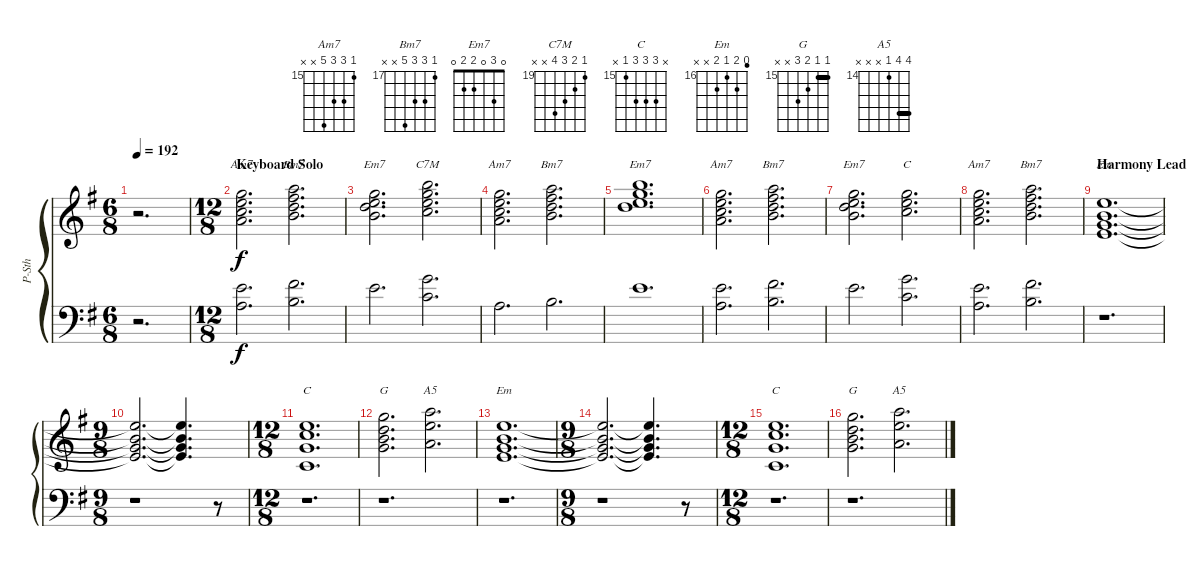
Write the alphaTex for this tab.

\defaultSystemsLayout 4
\bracketExtendMode groupsimilarinstruments
\otherSystemsTrackNameOrientation horizontal
\track ("Strings / Pad" "P-Sth") {multiBarRest instrument pad2warm}
\staff {score}
\tuning (E4 B3 G3 D3 A2 E2)
\chord ("Am7" 15 17 17 19 x x) {firstfret 15 showfingering false}
\chord ("Bm7" 17 19 19 21 x x) {firstfret 17 showfingering false}
\chord ("Em7" x x x x x x)
\chord ("C7M" 19 20 21 22 x x) {firstfret 19 showfingering false}
\chord ("Em7" 0 3 0 2 2 0) {showfingering false}
\chord ("C" 15 17 17 x x x) {firstfret 15 showfingering false}
\chord ("Em" 15 17 16 17 x x) {firstfret 16 showfingering false}
\chord ("C" x 17 17 17 15 x) {firstfret 15 showfingering false}
\chord ("G" 15 15 16 17 x x) {firstfret 15 showfingering false barre 15}
\chord ("A5" 17 17 14 x x x) {firstfret 14 showfingering false barre 17}
\ts (6 8)
\tempo 192
\clef g2
\ks g
r.2{d dy f} |
\ts (12 8)
\beaming (8 3 3 3 3)
\section ("" "Keyboard Solo")
(15.1{acc forcenatural} 17.2{acc forcenatural} 17.3{acc forcenatural} 19.4{acc forcenatural}).2{d ch "Am7"} (17.1{acc forcenatural} 19.2{acc #} 19.3{acc forcenatural} 21.4{acc forcenatural}).2{d ch "Bm7"} |
(29.4{acc forcenatural} 21.3{acc forcenatural} 15.2{acc forcenatural} 7.1{acc forcenatural}).2{d ch "Em7"} (22.4{acc forcenatural} 21.3{acc forcenatural} 20.2{acc forcenatural} 19.1{acc forcenatural}).2{d ch "C7M"} |
(15.1{acc forcenatural} 17.2{acc forcenatural} 17.3{acc forcenatural} 19.4{acc forcenatural}).2{d ch "Am7"} (17.1{acc forcenatural} 19.2{acc #} 19.3{acc forcenatural} 21.4{acc forcenatural}).2{d ch "Bm7"} |
(33.4{acc forcenatural} 24.3{acc forcenatural} 17.2{acc forcenatural} 10.1{acc forcenatural}).1{d ch "Em7"} |
(15.1{acc forcenatural} 17.2{acc forcenatural} 17.3{acc forcenatural} 19.4{acc forcenatural}).2{d ch "Am7"} (17.1{acc forcenatural} 19.2{acc #} 19.3{acc forcenatural} 21.4{acc forcenatural}).2{d ch "Bm7"} |
(29.4{acc forcenatural} 21.3{acc forcenatural} 15.2{acc forcenatural} 7.1{acc forcenatural}).2{d ch "Em7"} (17.3{acc forcenatural} 17.2{acc forcenatural} 15.1{acc forcenatural}).2{d ch "C"} |
(15.1{acc forcenatural} 17.2{acc forcenatural} 17.3{acc forcenatural} 19.4{acc forcenatural}).2{d ch "Am7"} (17.1{acc forcenatural} 19.2{acc #} 19.3{acc forcenatural} 21.4{acc forcenatural}).2{d ch "Bm7"} |
\section ("" "Harmony Lead")
(17.2{acc forcenatural} 16.3{acc forcenatural} 17.4{acc forcenatural} 0.1{acc forcenatural}).1{d ch "Em"} |
\ts (9 8)
\beaming (8 3 3 3 3)
(0.1{t acc forcenatural} 17.4{t acc forcenatural} 16.3{t acc forcenatural} 17.2{t acc forcenatural}).2{d} (0.1{t acc forcenatural} 17.4{t acc forcenatural} 16.3{t acc forcenatural} 17.2{t acc forcenatural}).4{d} |
\ts (12 8)
\beaming (8 3 3 3 3)
(17.2{acc forcenatural} 17.3{acc forcenatural} 17.4{acc forcenatural} 15.5{acc forcenatural}).1{d ch "C"} |
(17.4{acc forcenatural} 16.3{acc forcenatural} 15.2{acc forcenatural} 15.1{acc forcenatural}).2{d ch "G"} (14.3{acc forcenatural} 17.2{acc forcenatural} 17.1{acc forcenatural}).2{d ch "A5"} |
(17.2{acc forcenatural} 16.3{acc forcenatural} 17.4{acc forcenatural} 0.1{acc forcenatural}).1{d ch "Em"} |
\ts (9 8)
\beaming (8 3 3 3 3)
(0.1{t acc forcenatural} 17.4{t acc forcenatural} 16.3{t acc forcenatural} 17.2{t acc forcenatural}).2{d} (0.1{t acc forcenatural} 17.4{t acc forcenatural} 16.3{t acc forcenatural} 17.2{t acc forcenatural}).4{d} |
\ts (12 8)
\beaming (8 3 3 3 3)
(17.2{acc forcenatural} 17.3{acc forcenatural} 17.4{acc forcenatural} 15.5{acc forcenatural}).1{d ch "C"} |
(17.4{acc forcenatural} 16.3{acc forcenatural} 15.2{acc forcenatural} 15.1{acc forcenatural}).2{d ch "G"} (14.3{acc forcenatural} 17.2{acc forcenatural} 17.1{acc forcenatural}).2{d ch "A5"}
\staff {score}
\tuning (E4 B3 G3 D3 A2 E2)
\clef f4
\ottava regular
\simile none
\ks g
r.2{d dy ff} |
(0.1{acc forcenatural} 2.3{acc forcenatural}).2{d dy f} (2.1{acc #} 0.2{acc forcenatural}).2{d} |
0.1{acc forcenatural}.2{d} (1.2{acc forcenatural} 3.1{acc forcenatural}).2{d} |
2.3{acc forcenatural}.2{d} 0.2{acc forcenatural}.2{d} |
0.1{acc forcenatural}.1{d} |
(0.1{acc forcenatural} 2.3{acc forcenatural}).2{d} (2.1{acc #} 0.2{acc forcenatural}).2{d} |
0.1{acc forcenatural}.2{d} (5.3{acc forcenatural} 3.1{acc forcenatural}).2{d} |
(0.1{acc forcenatural} 2.3{acc forcenatural}).2{d} (2.1{acc #} 0.2{acc forcenatural}).2{d} |
r.1{d} |
r.1 r.8 |
r.1{d} |
r.1{d} |
r.1{d} |
r.1 r.8 |
r.1{d} |
r.1{d}
